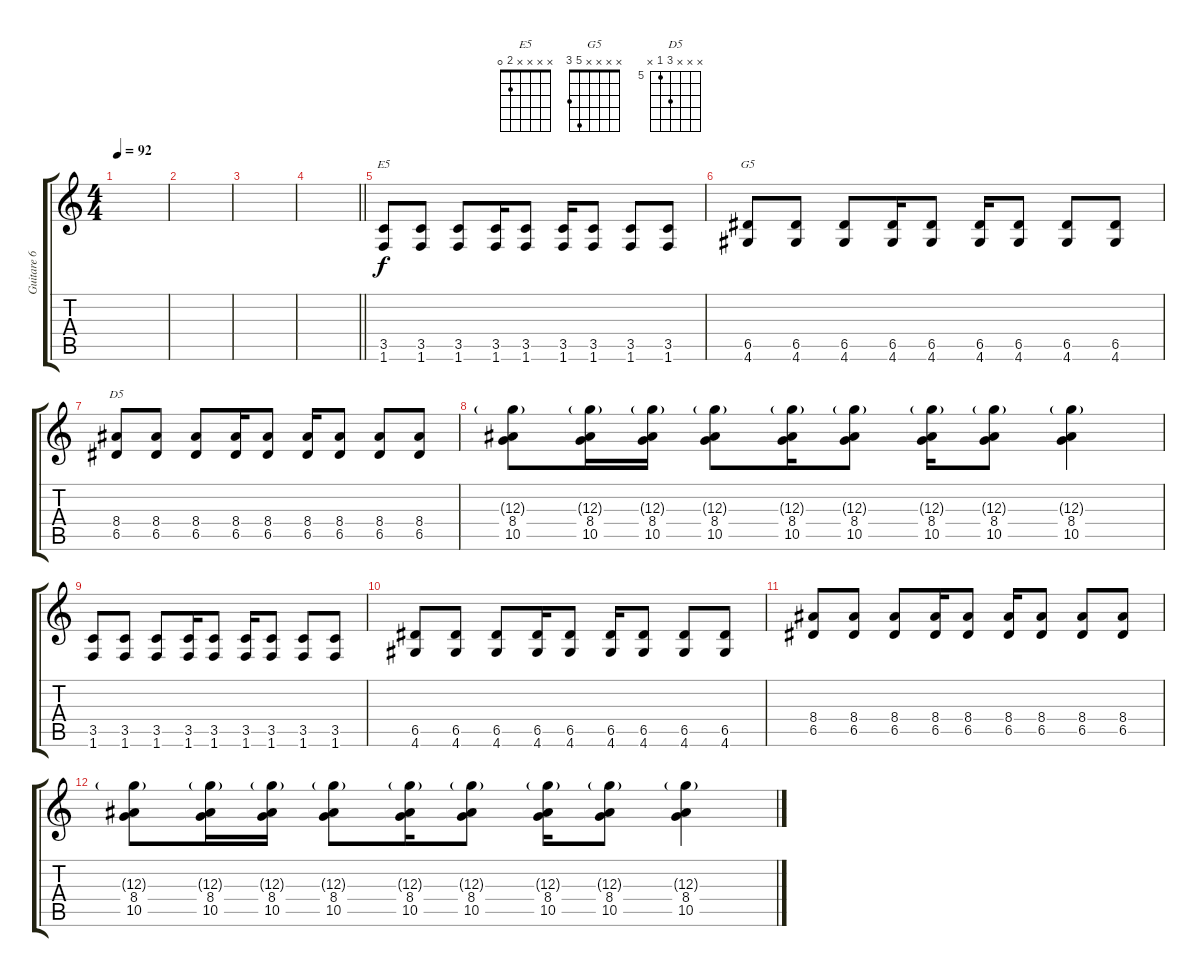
\track ("Guitare 6" "Guitare 6") {instrument overdrivenguitar}
\staff {score tabs}
\tuning (E4 B3 G3 D3 A2 E2) {hide}
\chord ("E5" x x x x 2 0)
\chord ("G5" x x x x 5 3)
\chord ("D5" x x x 7 5 x) {firstfret 5}
\ts (4 4)
\tempo 92
\clef g2
\ks c
|
|
|
\barLineRight lightlight
|
(3.5 1.6).8{ch "E5"} (3.5 1.6).8 (3.5 1.6).8 (3.5 1.6).16 (3.5 1.6).8 (3.5 1.6).16 (3.5 1.6).8 (3.5 1.6).8 (3.5 1.6).8 |
(6.5 4.6).8{ch "G5"} (6.5 4.6).8 (6.5 4.6).8 (6.5 4.6).16 (6.5 4.6).8 (6.5 4.6).16 (6.5 4.6).8 (6.5 4.6).8 (6.5 4.6).8 |
(8.4 6.5).8{ch "D5"} (8.4 6.5).8 (8.4 6.5).8 (8.4 6.5).16 (8.4 6.5).8 (8.4 6.5).16 (8.4 6.5).8 (8.4 6.5).8 (8.4 6.5).8 |
(12.3{g} 8.4 10.5).8 (12.3{g} 8.4 10.5).16 (12.3{g} 8.4 10.5).16 (12.3{g} 8.4 10.5).8 (12.3{g} 8.4 10.5).16 (12.3{g} 8.4 10.5).8 (12.3{g} 8.4 10.5).16 (12.3{g} 8.4 10.5).8 (12.3{g} 8.4 10.5).4 |
(3.5 1.6).8 (3.5 1.6).8 (3.5 1.6).8 (3.5 1.6).16 (3.5 1.6).8 (3.5 1.6).16 (3.5 1.6).8 (3.5 1.6).8 (3.5 1.6).8 |
(6.5 4.6).8 (6.5 4.6).8 (6.5 4.6).8 (6.5 4.6).16 (6.5 4.6).8 (6.5 4.6).16 (6.5 4.6).8 (6.5 4.6).8 (6.5 4.6).8 |
(8.4 6.5).8 (8.4 6.5).8 (8.4 6.5).8 (8.4 6.5).16 (8.4 6.5).8 (8.4 6.5).16 (8.4 6.5).8 (8.4 6.5).8 (8.4 6.5).8 |
(12.3{g} 8.4 10.5).8 (12.3{g} 8.4 10.5).16 (12.3{g} 8.4 10.5).16 (12.3{g} 8.4 10.5).8 (12.3{g} 8.4 10.5).16 (12.3{g} 8.4 10.5).8 (12.3{g} 8.4 10.5).16 (12.3{g} 8.4 10.5).8 (12.3{g} 8.4 10.5).4
